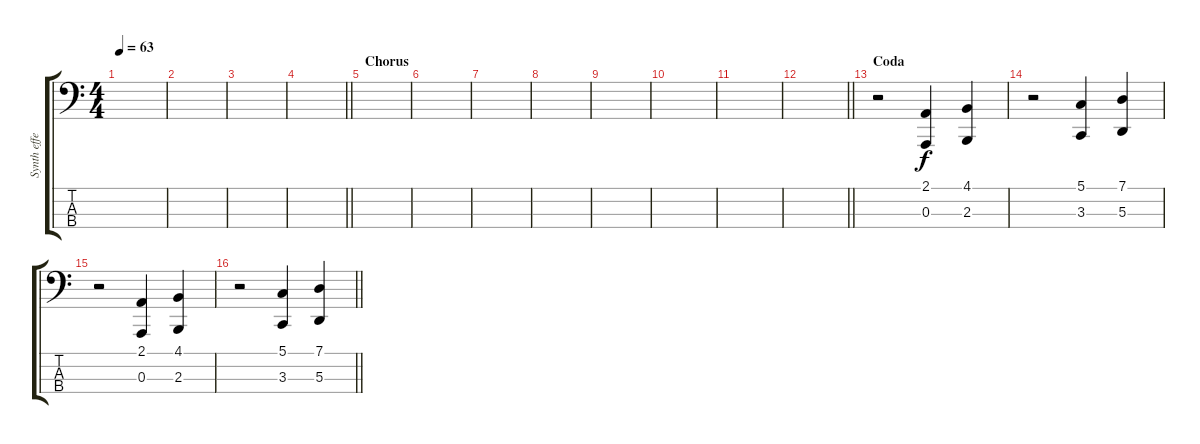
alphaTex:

\track ("Synth effects" "Synth effe") {instrument lead8bassandlead}
\staff {score tabs}
\tuning (G2 D2 A1 E1) {hide}
\ts (4 4)
\tempo 63
\clef f4
\ks c
|
|
|
\barLineRight lightlight
|
\section ("" "Chorus")
|
|
|
|
|
|
|
\barLineRight lightlight
|
\section ("" "Coda")
r.2 (2.1 0.3).4 (4.1 2.3).4 |
r.2 (5.1 3.3).4 (7.1 5.3).4 |
r.2 (2.1 0.3).4 (4.1 2.3).4 |
\barLineRight lightlight
r.2 (5.1 3.3).4 (7.1 5.3).4
